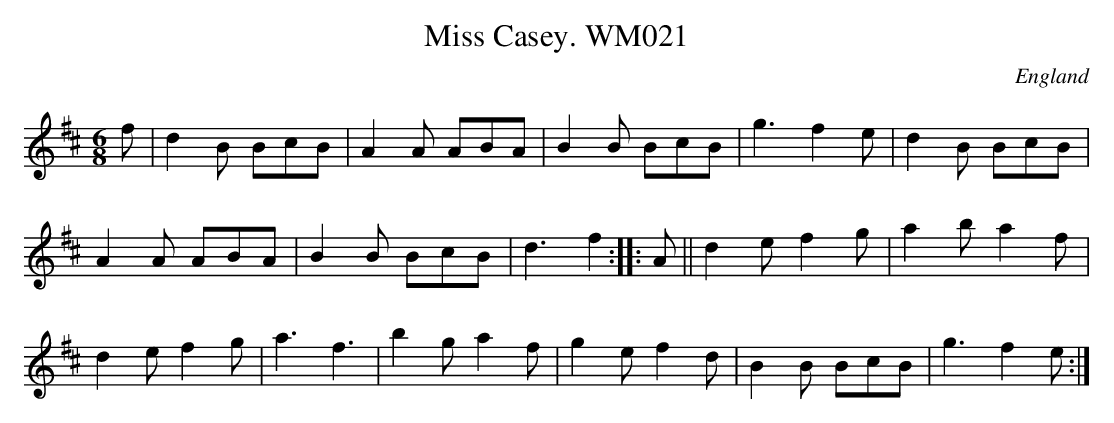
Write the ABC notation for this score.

X:1
T:Miss Casey. WM021
M:6/8
L:1/8
O:England
K:D
f|d2B BcB|A2A ABA|B2B BcB|g3-f2e|d2B BcB|!A2A ABA|B2B BcB|d3f2:|
|:A||d2ef2g|a2ba2f|!d2ef2g|a3f3|b2ga2f|g2ef2d|B2B BcB|g3-f2e:|]
